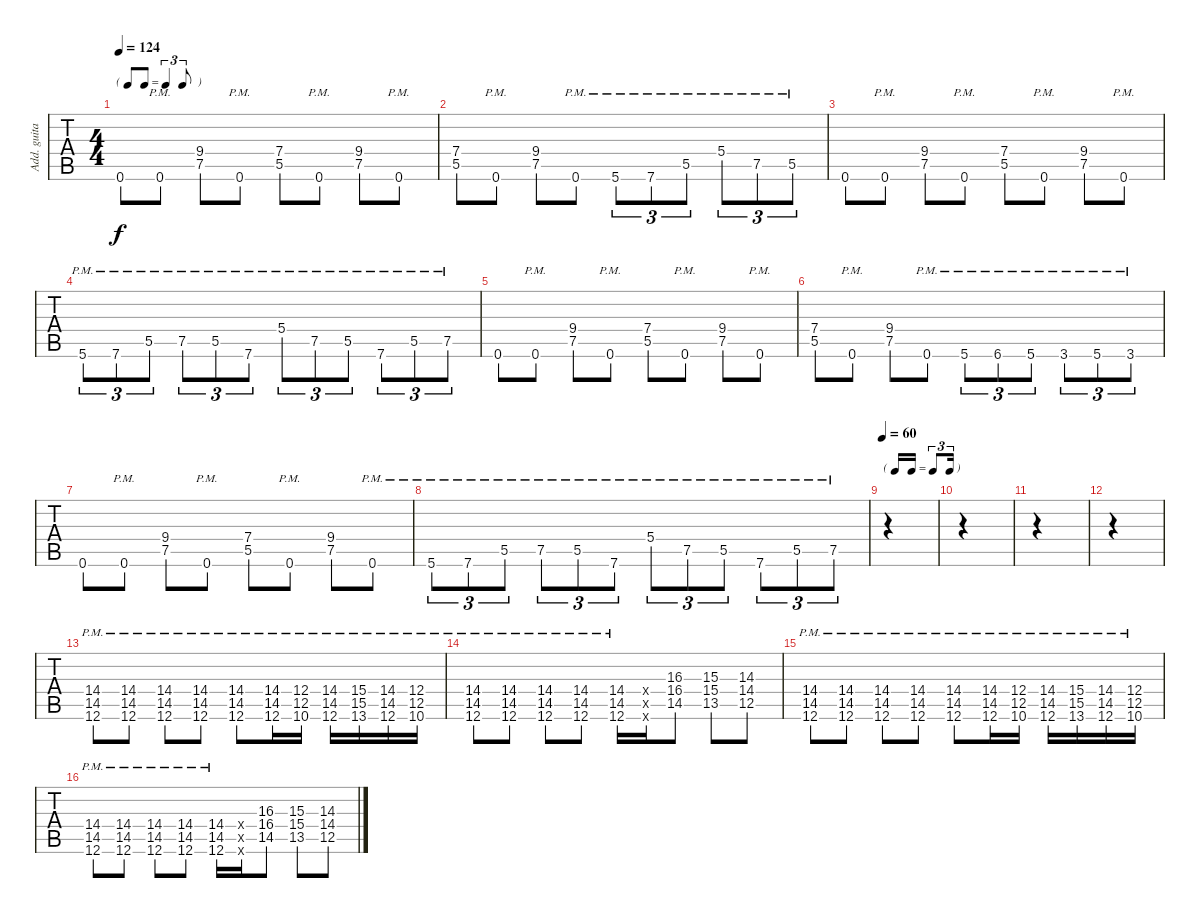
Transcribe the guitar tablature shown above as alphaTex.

\track ("Add. guitar" "Add. guita") {instrument distortionguitar}
\staff {tabs}
\tuning (C4 G3 Eb3 Bb2 F2 C2) {hide}
\ts (4 4)
\tf triplet8th
\tempo 124
\clef g2
\ks c
0.6.8{dy f} 0.6{pm}.8 (9.4 7.5).8 0.6{pm}.8 (7.4 5.5).8 0.6{pm}.8 (9.4 7.5).8 0.6{pm}.8 |
(7.4 5.5).8 0.6{pm}.8 (9.4 7.5).8 0.6{pm}.8 5.6{pm}.8{tu (3 2)} 7.6{pm}.8{tu (3 2)} 5.5{pm}.8{tu (3 2)} 5.4{pm}.8{tu (3 2)} 7.5{pm}.8{tu (3 2)} 5.5{pm}.8{tu (3 2)} |
0.6.8 0.6{pm}.8 (9.4 7.5).8 0.6{pm}.8 (7.4 5.5).8 0.6{pm}.8 (9.4 7.5).8 0.6{pm}.8 |
5.6{pm}.8{tu (3 2)} 7.6{pm}.8{tu (3 2)} 5.5{pm}.8{tu (3 2)} 7.5{pm}.8{tu (3 2)} 5.5{pm}.8{tu (3 2)} 7.6{pm}.8{tu (3 2)} 5.4{pm}.8{tu (3 2)} 7.5{pm}.8{tu (3 2)} 5.5{pm}.8{tu (3 2)} 7.6{pm}.8{tu (3 2)} 5.5{pm}.8{tu (3 2)} 7.5{pm}.8{tu (3 2)} |
0.6.8 0.6{pm}.8 (9.4 7.5).8 0.6{pm}.8 (7.4 5.5).8 0.6{pm}.8 (9.4 7.5).8 0.6{pm}.8 |
(7.4 5.5).8 0.6{pm}.8 (9.4 7.5).8 0.6{pm}.8 5.6{pm}.8{tu (3 2)} 6.6{pm}.8{tu (3 2)} 5.6{pm}.8{tu (3 2)} 3.6{pm}.8{tu (3 2)} 5.6{pm}.8{tu (3 2)} 3.6{pm}.8{tu (3 2)} |
0.6.8 0.6{pm}.8 (9.4 7.5).8 0.6{pm}.8 (7.4 5.5).8 0.6{pm}.8 (9.4 7.5).8 0.6{pm}.8 |
5.6{pm}.8{tu (3 2)} 7.6{pm}.8{tu (3 2)} 5.5{pm}.8{tu (3 2)} 7.5{pm}.8{tu (3 2)} 5.5{pm}.8{tu (3 2)} 7.6{pm}.8{tu (3 2)} 5.4{pm}.8{tu (3 2)} 7.5{pm}.8{tu (3 2)} 5.5{pm}.8{tu (3 2)} 7.6{pm}.8{tu (3 2)} 5.5{pm}.8{tu (3 2)} 7.5{pm}.8{tu (3 2)} |
\tf triplet16th
\tempo 60
|
|
|
|
(14.4{pm} 14.5{pm} 12.6{pm}).8 (14.4{pm} 14.5{pm} 12.6{pm}).8 (14.4{pm} 14.5{pm} 12.6{pm}).8 (14.4{pm} 14.5{pm} 12.6{pm}).8 (14.4{pm} 14.5{pm} 12.6{pm}).8 (14.4{pm} 14.5{pm} 12.6{pm}).16 (12.4{pm} 12.5{pm} 10.6{pm}).16 (14.4{pm} 14.5{pm} 12.6{pm}).16 (15.4{pm} 15.5{pm} 13.6{pm}).16 (14.4{pm} 14.5{pm} 12.6{pm}).16 (12.4{pm} 12.5{pm} 10.6{pm}).16 |
(14.4{pm} 14.5{pm} 12.6{pm}).8 (14.4{pm} 14.5{pm} 12.6{pm}).8 (14.4{pm} 14.5{pm} 12.6{pm}).8 (14.4{pm} 14.5{pm} 12.6{pm}).8 (14.4{pm} 14.5{pm} 12.6{pm}).16 (0.4{x} 0.5{x} 0.6{x}).16 (16.3 16.4 14.5).8 (15.3 15.4 13.5).8 (14.3 14.4 12.5).8 |
(14.4{pm} 14.5{pm} 12.6{pm}).8 (14.4{pm} 14.5{pm} 12.6{pm}).8 (14.4{pm} 14.5{pm} 12.6{pm}).8 (14.4{pm} 14.5{pm} 12.6{pm}).8 (14.4{pm} 14.5{pm} 12.6{pm}).8 (14.4{pm} 14.5{pm} 12.6{pm}).16 (12.4{pm} 12.5{pm} 10.6{pm}).16 (14.4{pm} 14.5{pm} 12.6{pm}).16 (15.4{pm} 15.5{pm} 13.6{pm}).16 (14.4{pm} 14.5{pm} 12.6{pm}).16 (12.4{pm} 12.5{pm} 10.6{pm}).16 |
(14.4{pm} 14.5{pm} 12.6{pm}).8 (14.4{pm} 14.5{pm} 12.6{pm}).8 (14.4{pm} 14.5{pm} 12.6{pm}).8 (14.4{pm} 14.5{pm} 12.6{pm}).8 (14.4{pm} 14.5{pm} 12.6{pm}).16 (0.4{x} 0.5{x} 0.6{x}).16 (16.3 16.4 14.5).8 (15.3 15.4 13.5).8 (14.3 14.4 12.5).8
